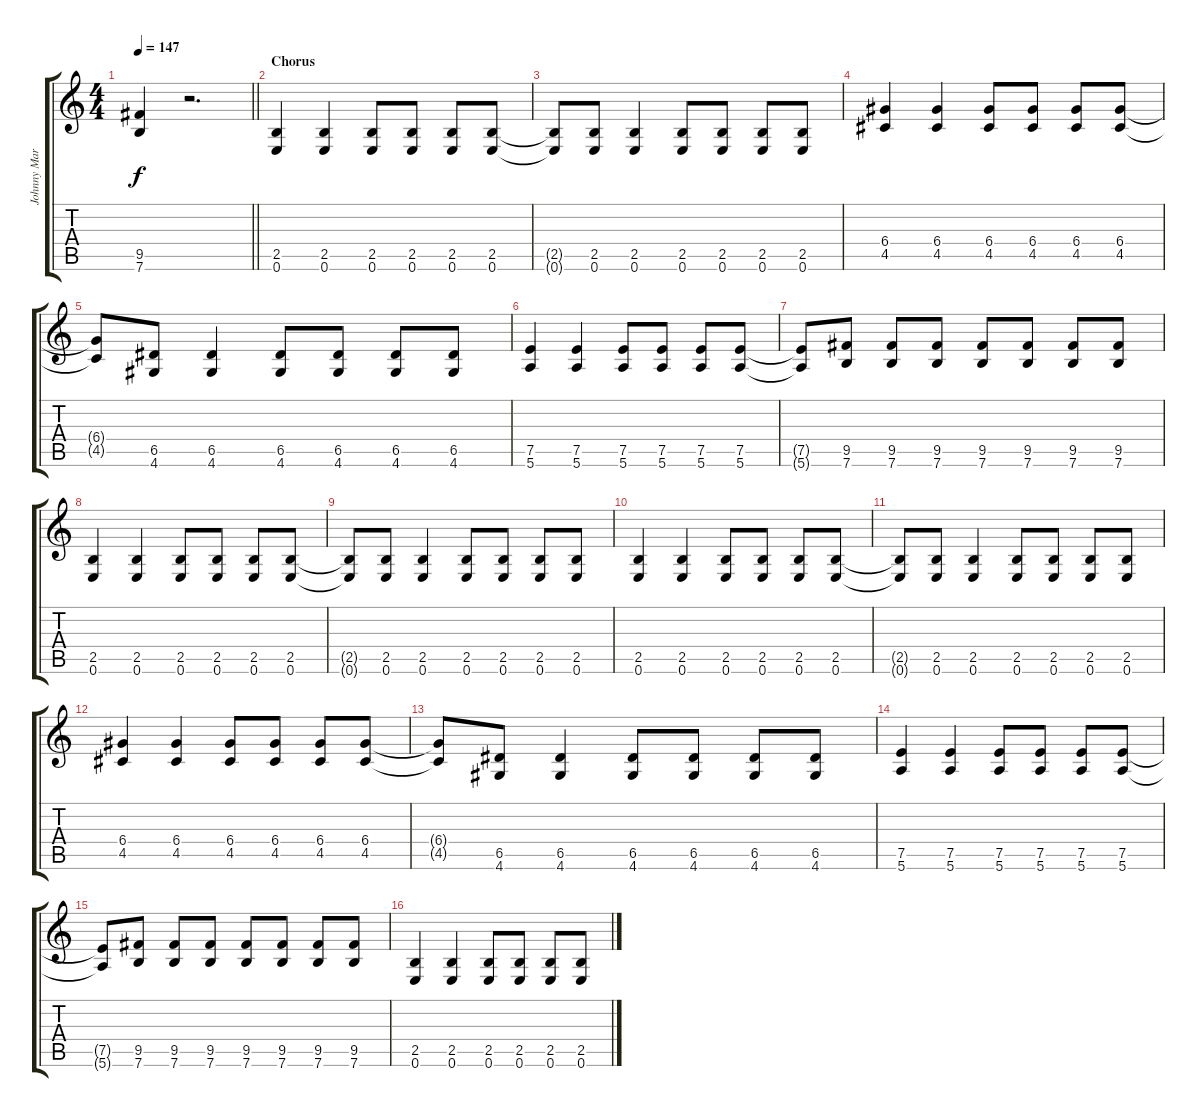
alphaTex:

\track ("Johnny Marr (Rhythm)" "Johnny Mar") {instrument overdrivenguitar}
\staff {score tabs}
\tuning (E4 B3 G3 D3 A2 E2) {hide}
\ts (4 4)
\tempo 147
\clef g2
\barLineRight lightlight
\ks c
(9.5 7.6).4{dy f} r.2{d} |
\section ("" "Chorus")
(2.5 0.6).4 (2.5 0.6).4 (2.5 0.6).8 (2.5 0.6).8 (2.5 0.6).8 (2.5 0.6).8 |
(2.5{t} 0.6{t}).8 (2.5 0.6).8 (2.5 0.6).4 (2.5 0.6).8 (2.5 0.6).8 (2.5 0.6).8 (2.5 0.6).8 |
(6.4 4.5).4 (6.4 4.5).4 (6.4 4.5).8 (6.4 4.5).8 (6.4 4.5).8 (6.4 4.5).8 |
(6.4{t} 4.5{t}).8 (6.5 4.6).8 (6.5 4.6).4 (6.5 4.6).8 (6.5 4.6).8 (6.5 4.6).8 (6.5 4.6).8 |
(7.5 5.6).4 (7.5 5.6).4 (7.5 5.6).8 (7.5 5.6).8 (7.5 5.6).8 (7.5 5.6).8 |
(7.5{t} 5.6{t}).8 (9.5 7.6).8 (9.5 7.6).8 (9.5 7.6).8 (9.5 7.6).8 (9.5 7.6).8 (9.5 7.6).8 (9.5 7.6).8 |
(2.5 0.6).4 (2.5 0.6).4 (2.5 0.6).8 (2.5 0.6).8 (2.5 0.6).8 (2.5 0.6).8 |
(2.5{t} 0.6{t}).8 (2.5 0.6).8 (2.5 0.6).4 (2.5 0.6).8 (2.5 0.6).8 (2.5 0.6).8 (2.5 0.6).8 |
(2.5 0.6).4 (2.5 0.6).4 (2.5 0.6).8 (2.5 0.6).8 (2.5 0.6).8 (2.5 0.6).8 |
(2.5{t} 0.6{t}).8 (2.5 0.6).8 (2.5 0.6).4 (2.5 0.6).8 (2.5 0.6).8 (2.5 0.6).8 (2.5 0.6).8 |
(6.4 4.5).4 (6.4 4.5).4 (6.4 4.5).8 (6.4 4.5).8 (6.4 4.5).8 (6.4 4.5).8 |
(6.4{t} 4.5{t}).8 (6.5 4.6).8 (6.5 4.6).4 (6.5 4.6).8 (6.5 4.6).8 (6.5 4.6).8 (6.5 4.6).8 |
(7.5 5.6).4 (7.5 5.6).4 (7.5 5.6).8 (7.5 5.6).8 (7.5 5.6).8 (7.5 5.6).8 |
(7.5{t} 5.6{t}).8 (9.5 7.6).8 (9.5 7.6).8 (9.5 7.6).8 (9.5 7.6).8 (9.5 7.6).8 (9.5 7.6).8 (9.5 7.6).8 |
(2.5 0.6).4 (2.5 0.6).4 (2.5 0.6).8 (2.5 0.6).8 (2.5 0.6).8 (2.5 0.6).8
